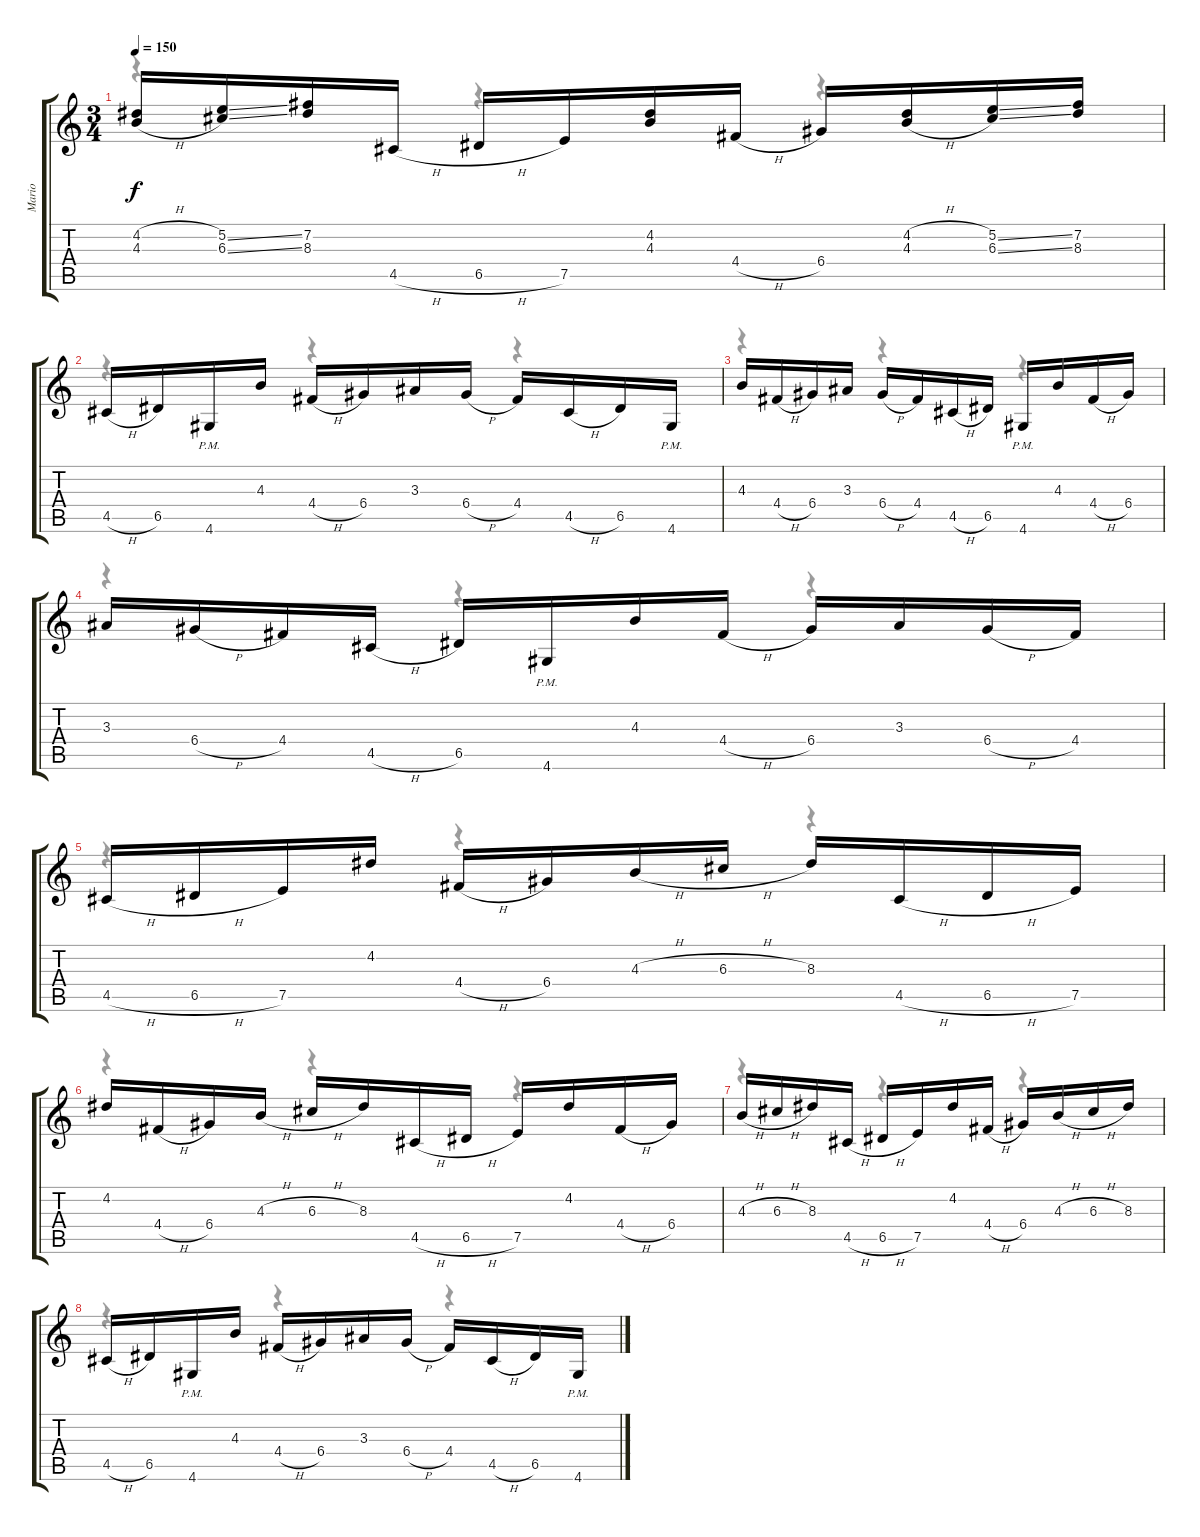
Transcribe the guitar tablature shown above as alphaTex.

\track ("Mario" "Mario") {instrument overdrivenguitar}
\staff {score tabs}
\tuning (E4 B3 G3 D3 A2 E2) {hide}
\voice
\ts (3 4)
\tempo 150
\clef g2
\ks c
(4.2{h} 4.3{h}).16{dy f} (5.2{ss} 6.3{ss}).16 (7.2 8.3).16 4.5{h}.16 6.5{h}.16 7.5.16 (4.2 4.3).16 4.4{h}.16 6.4.16 (4.2{h} 4.3{h}).16 (5.2{ss} 6.3{ss}).16 (7.2 8.3).16 |
4.5{h}.16 6.5.16 4.6{pm}.16 4.3.16 4.4{h}.16 6.4.16 3.3.16 6.4{h}.16 4.4.16 4.5{h}.16 6.5.16 4.6{pm}.16 |
4.3.16 4.4{h}.16 6.4.16 3.3.16 6.4{h}.16 4.4.16 4.5{h}.16 6.5.16 4.6{pm}.16 4.3.16 4.4{h}.16 6.4.16 |
3.3.16 6.4{h}.16 4.4.16 4.5{h}.16 6.5.16 4.6{pm}.16 4.3.16 4.4{h}.16 6.4.16 3.3.16 6.4{h}.16 4.4.16 |
4.5{h}.16 6.5{h}.16 7.5.16 4.2.16 4.4{h}.16 6.4.16 4.3{h}.16 6.3{h}.16 8.3.16 4.5{h}.16 6.5{h}.16 7.5.16 |
4.2.16 4.4{h}.16 6.4.16 4.3{h}.16 6.3{h}.16 8.3.16 4.5{h}.16 6.5{h}.16 7.5.16 4.2.16 4.4{h}.16 6.4.16 |
4.3{h}.16 6.3{h}.16 8.3.16 4.5{h}.16 6.5{h}.16 7.5.16 4.2.16 4.4{h}.16 6.4.16 4.3{h}.16 6.3{h}.16 8.3.16 |
4.5{h}.16 6.5.16 4.6{pm}.16 4.3.16 4.4{h}.16 6.4.16 3.3.16 6.4{h}.16 4.4.16 4.5{h}.16 6.5.16 4.6{pm}.16
\voice
\clef g2
\ottava regular
\simile none
\ks c
r.4{dy f} r.4 r.4 |
r.4 r.4 r.4 |
r.4 r.4 r.4 |
r.4 r.4 r.4 |
r.4 r.4 r.4 |
r.4 r.4 r.4 |
r.4 r.4 r.4 |
r.4 r.4 r.4
